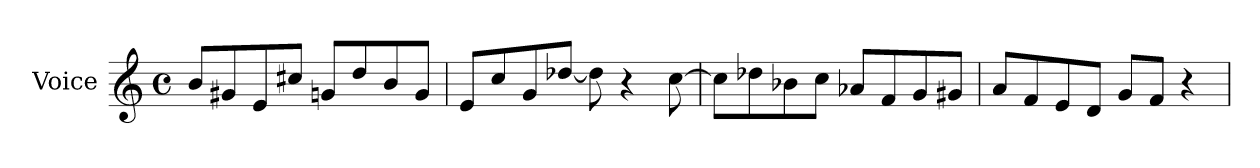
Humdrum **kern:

**kern
*part1
*staff1
*I"Voice
*I'Voice
*clefG2
*M4/4
*met(c)
=1
8b/L
8g#X/
8e/
8cc#X/J
8gn/L
8dd/
8b/
8g/J
=2
8e/L
8cc/
8g/
[>8dd-X/J
8dd-\]
4r
[>8cc\
=3
8cc\L]
8dd-X\
8b-X\
8cc\J
8a-X/L
8f/
8g/
8g#X/J
=4
8a/L
8f/
8e/
8d/J
8g/L
8f/J
4r
=
*-
